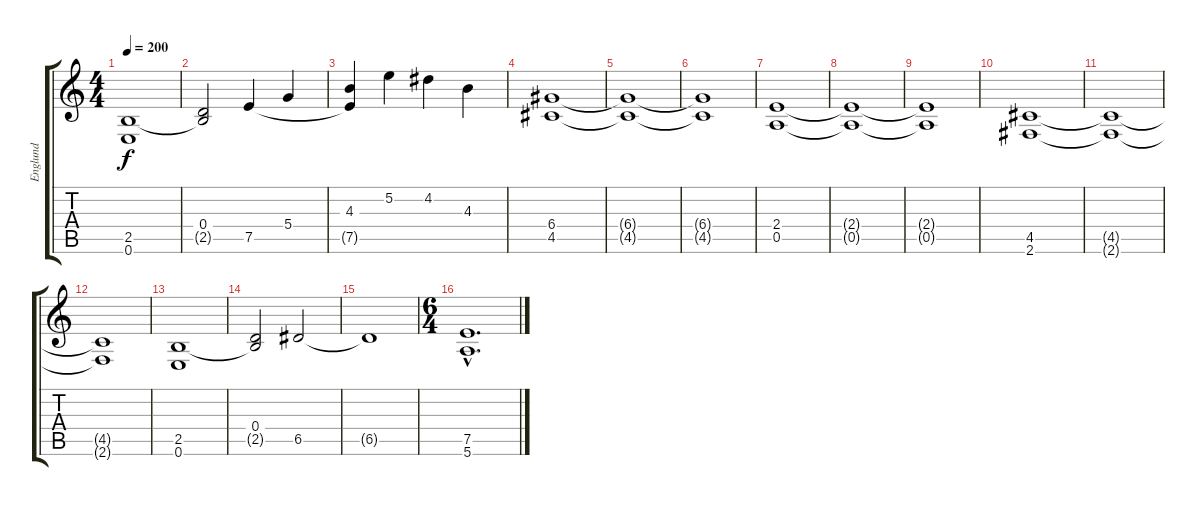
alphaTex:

\track ("Englund" "Englund") {instrument distortionguitar}
\staff {score tabs}
\tuning (E4 B3 G3 D3 A2 E2) {hide}
\ts (4 4)
\tempo 200
\clef g2
\ks c
(2.5 0.6).1{dy f} |
(0.4 2.5{t}).2 7.5.4 5.4.4 |
(4.3 7.5{t}).4 5.2.4 4.2.4 4.3.4 |
(6.4 4.5).1 |
(6.4{t} 4.5{t}).1 |
(6.4{t} 4.5{t}).1 |
(2.4 0.5).1 |
(2.4{t} 0.5{t}).1 |
(2.4{t} 0.5{t}).1 |
(4.5 2.6).1 |
(4.5{t} 2.6{t}).1 |
(4.5{t} 2.6{t}).1 |
(2.5 0.6).1 |
(0.4 2.5{t}).2 6.5.2 |
6.5{t}.1 |
\ts (6 4)
(7.5{hac} 5.6{hac}).1{d}
